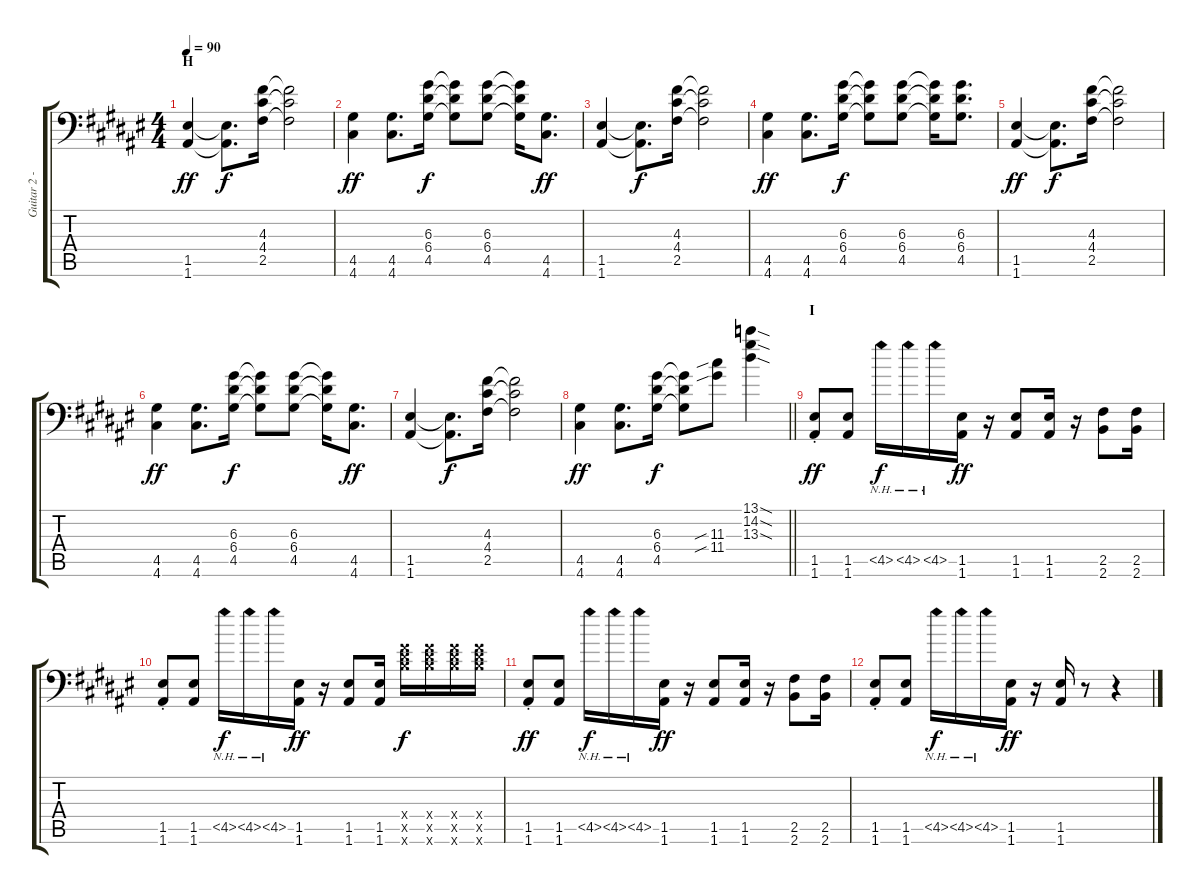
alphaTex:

\track ("Guitar 2 - Uruha" "Guitar 2 -") {instrument distortionguitar}
\staff {score tabs}
\tuning (B3 Gb3 D3 A2 E2 A1) {hide}
\ts (4 4)
\section ("" "H")
\tempo 90
\clef f4
\ks f#
(1.5 1.6).4{dy ff} (1.5{t} 1.6{t}).8{d dy f} (4.3 4.4 2.5).16 (4.3{t} 4.4{t} 2.5{t}).2 |
(4.5 4.6).4{dy ff} (4.5 4.6).8{d} (6.3 6.4 4.5).16{dy f} (6.3{t} 6.4{t} 4.5{t}).8 (6.3 6.4 4.5).8 (6.3{t} 6.4{t} 4.5{t}).16 (4.5 4.6).8{d dy ff} |
(1.5 1.6).4 (1.5{t} 1.6{t}).8{d dy f} (4.3 4.4 2.5).16 (4.3{t} 4.4{t} 2.5{t}).2 |
(4.5 4.6).4{dy ff} (4.5 4.6).8{d} (6.3 6.4 4.5).16{dy f} (6.3{t} 6.4{t} 4.5{t}).8 (6.3 6.4 4.5).8 (6.3{t} 6.4{t} 4.5{t}).16 (6.3 6.4 4.5).8{d} |
(1.5 1.6).4{dy ff} (1.5{t} 1.6{t}).8{d dy f} (4.3 4.4 2.5).16 (4.3{t} 4.4{t} 2.5{t}).2 |
(4.5 4.6).4{dy ff} (4.5 4.6).8{d} (6.3 6.4 4.5).16{dy f} (6.3{t} 6.4{t} 4.5{t}).8 (6.3 6.4 4.5).8 (6.3{t} 6.4{t} 4.5{t}).16 (4.5 4.6).8{d dy ff} |
(1.5 1.6).4 (1.5{t} 1.6{t}).8{d dy f} (4.3 4.4 2.5).16 (4.3{t} 4.4{t} 2.5{t}).2 |
\barLineRight lightlight
(4.5 4.6).4{dy ff} (4.5 4.6).8{d} (6.3 6.4 4.5).16{dy f} (6.3{t} 6.4{t} 4.5{t}).8 (11.3{sib} 11.4{sib}).8 (13.1{sod} 14.2{sod} 13.3{sod}).4 |
\section ("" "I")
(1.5{st} 1.6{st}).8{dy ff} (1.5 1.6).8 4.5{nh}.16{dy f} 4.5{nh}.16 4.5{nh}.16 (1.5 1.6).16{dy ff} r.16 (1.5 1.6).8 (1.5 1.6).16 r.16 (2.5 2.6).8 (2.5 2.6).16 |
(1.5{st} 1.6{st}).8 (1.5 1.6).8 4.5{nh}.16{dy f} 4.5{nh}.16 4.5{nh}.16 (1.5 1.6).16{dy ff} r.16 (1.5 1.6).8 (1.5 1.6).16 (9.4{x} 11.5{x} 14.6{x}).16{dy f} (9.4{x} 11.5{x} 14.6{x}).16 (9.4{x} 11.5{x} 14.6{x}).16 (9.4{x} 11.5{x} 14.6{x}).16 |
(1.5{st} 1.6{st}).8{dy ff} (1.5 1.6).8 4.5{nh}.16{dy f} 4.5{nh}.16 4.5{nh}.16 (1.5 1.6).16{dy ff} r.16 (1.5 1.6).8 (1.5 1.6).16 r.16 (2.5 2.6).8 (2.5 2.6).16 |
(1.5{st} 1.6{st}).8 (1.5 1.6).8 4.5{nh}.16{dy f} 4.5{nh}.16 4.5{nh}.16 (1.5 1.6).16{dy ff} r.16 (1.5 1.6).16 r.8 r.4
